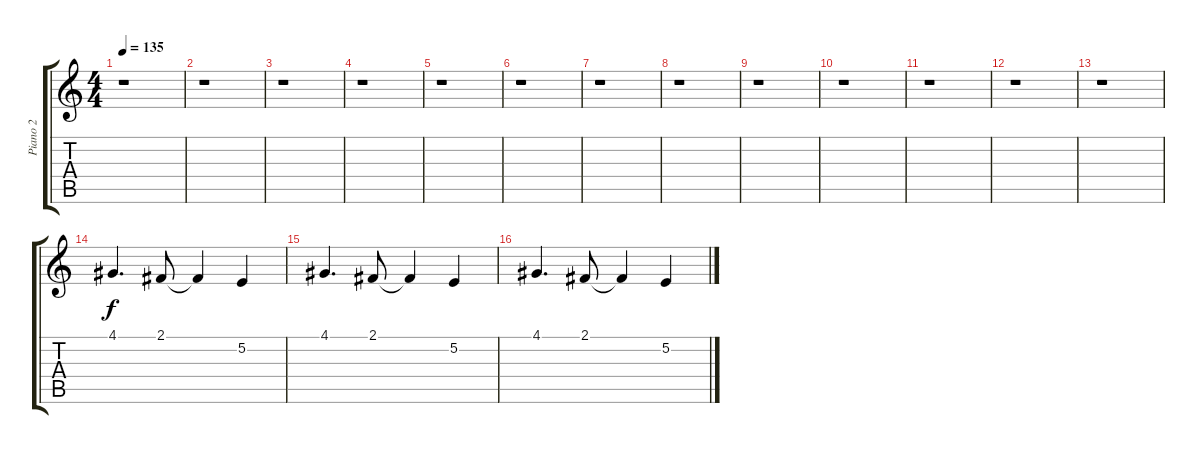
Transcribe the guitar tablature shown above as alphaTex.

\track ("Piano 2" "Piano 2") {instrument acousticgrandpiano}
\staff {score tabs}
\tuning (E4 B3 G3 D3 A2 E2) {hide}
\ts (4 4)
\tempo 135
\clef g2
\ks c
r.1{dy f} |
r.1 |
r.1 |
r.1 |
r.1 |
r.1 |
r.1 |
r.1 |
r.1 |
r.1 |
r.1 |
r.1 |
r.1 |
4.1.4{d} 2.1.8 2.1{t}.4 5.2.4 |
4.1.4{d} 2.1.8 2.1{t}.4 5.2.4 |
4.1.4{d} 2.1.8 2.1{t}.4 5.2.4
